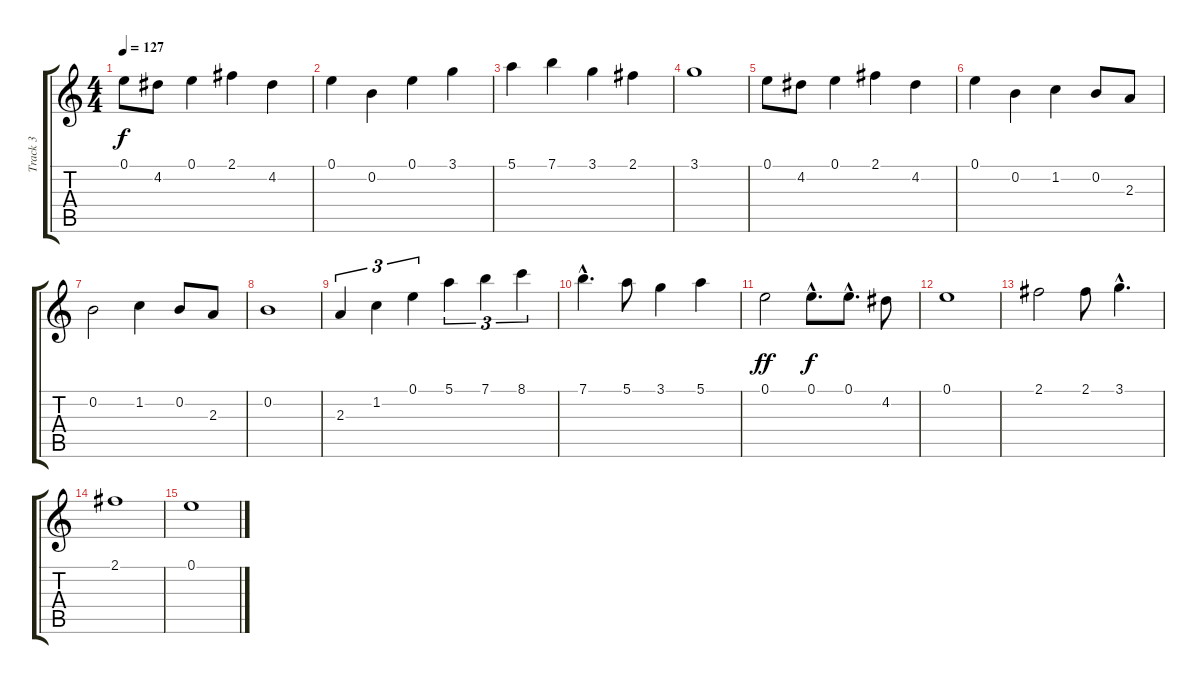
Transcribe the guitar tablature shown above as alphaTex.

\track ("Track 3" "Track 3") {instrument acousticguitarsteel}
\staff {score tabs}
\tuning (E4 B3 G3 D3 A2 E2) {hide}
\ts (4 4)
\tempo 127
\clef g2
\ks c
0.1.8{dy f} 4.2.8 0.1.4 2.1.4 4.2.4 |
0.1.4 0.2.4 0.1.4 3.1.4 |
5.1.4 7.1.4 3.1.4 2.1.4 |
3.1.1 |
0.1.8 4.2.8 0.1.4 2.1.4 4.2.4 |
0.1.4 0.2.4 1.2.4 0.2.8 2.3.8 |
0.2.2 1.2.4 0.2.8 2.3.8 |
0.2.1 |
2.3.4{tu (3 2)} 1.2.4{tu (3 2)} 0.1.4{tu (3 2)} 5.1.4{tu (3 2)} 7.1.4{tu (3 2)} 8.1.4{tu (3 2)} |
7.1{hac}.4{d} 5.1.8 3.1.4 5.1.4 |
0.1.2{dy ff} 0.1{hac}.8{d dy f} 0.1{hac}.8{d} 4.2.8 |
0.1.1 |
2.1.2 2.1.8 3.1{hac}.4{d} |
2.1.1 |
0.1.1
